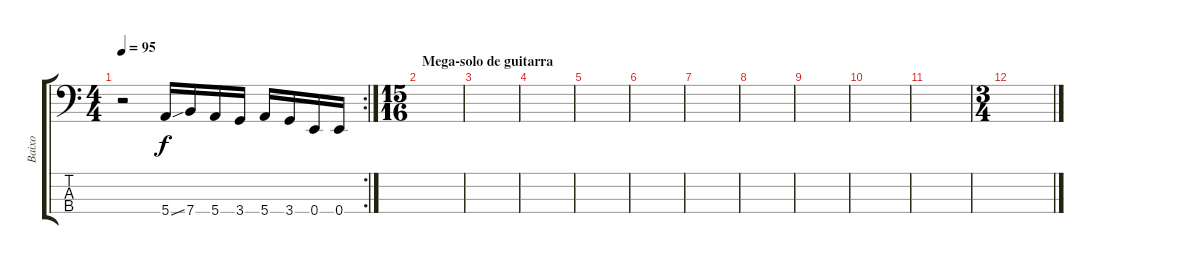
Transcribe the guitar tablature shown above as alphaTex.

\track ("Baixo" "Baixo") {instrument electricbassfinger}
\staff {score tabs}
\tuning (G2 D2 A1 E1) {hide}
\rc 2
\ts (4 4)
\tempo 95
\clef f4
\ks c
r.2{dy f} 5.4{ss}.16 7.4.16 5.4.16 3.4.16 5.4.16 3.4.16 0.4.16 0.4.16 |
\ts (15 16)
\section ("" "Mega-solo de guitarra")
|
|
|
|
|
|
|
|
|
|
\ts (3 4)
